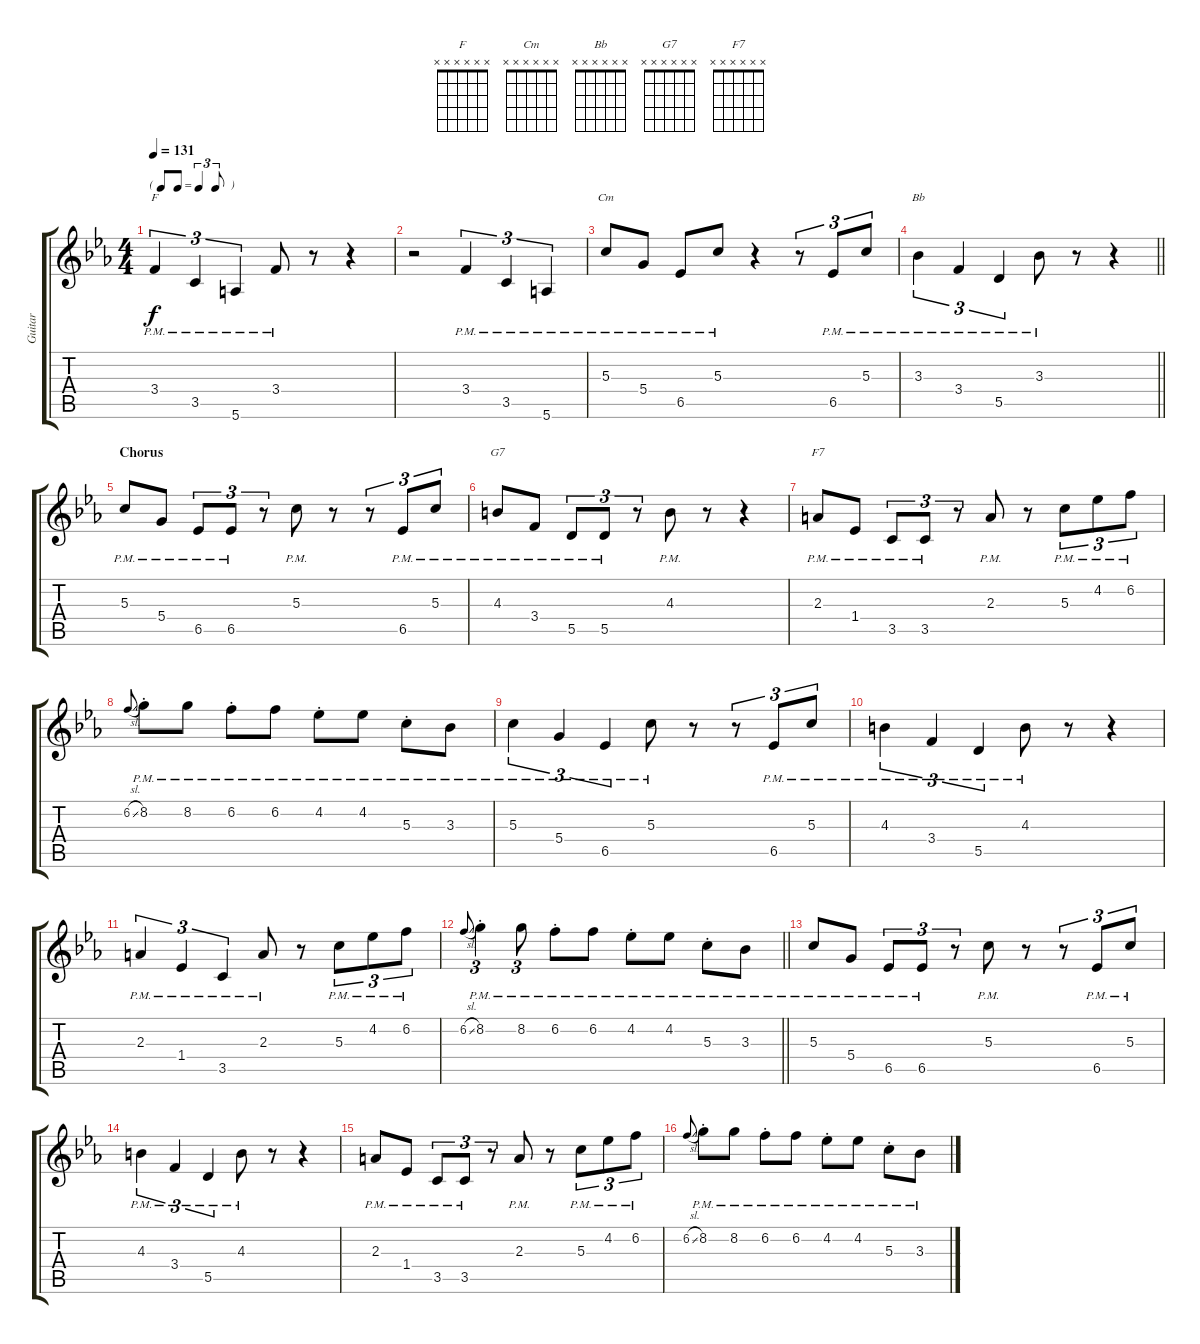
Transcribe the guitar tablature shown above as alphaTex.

\track ("Guitar" "Guitar") {instrument electricguitarclean}
\staff {score tabs}
\tuning (E4 B3 G3 D3 A2 E2) {hide}
\chord ("F" x x x x x x)
\chord ("Cm" x x x x x x)
\chord ("Bb" x x x x x x)
\chord ("G7" x x x x x x)
\chord ("F7" x x x x x x)
\ts (4 4)
\tf triplet8th
\tempo 131
\clef g2
\ks cminor
3.4{pm}.4{tu (3 2) ch "F" dy f} 3.5{pm}.4{tu (3 2)} 5.6{pm}.4{tu (3 2)} 3.4{pm}.8 r.8 r.4 |
r.2 3.4{pm}.4{tu (3 2)} 3.5{pm}.4{tu (3 2)} 5.6{pm}.4{tu (3 2)} |
5.3{pm}.8{ch "Cm"} 5.4{pm}.8 6.5{pm}.8 5.3{pm}.8 r.4 r.8{tu (3 2)} 6.5{pm}.8{tu (3 2)} 5.3{pm}.8{tu (3 2)} |
\barLineRight lightlight
3.3{pm}.4{tu (3 2) ch "Bb"} 3.4{pm}.4{tu (3 2)} 5.5{pm}.4{tu (3 2)} 3.3{pm}.8 r.8 r.4 |
\section ("" "Chorus")
5.3{pm}.8 5.4{pm}.8 6.5{pm}.8{tu (3 2)} 6.5{pm}.8{tu (3 2)} r.8{tu (3 2)} 5.3{pm}.8 r.8 r.8{tu (3 2)} 6.5{pm}.8{tu (3 2)} 5.3{pm}.8{tu (3 2)} |
4.3{pm}.8{ch "G7"} 3.4{pm}.8 5.5{pm}.8{tu (3 2)} 5.5{pm}.8{tu (3 2)} r.8{tu (3 2)} 4.3{pm}.8 r.8 r.4 |
2.3{pm}.8{ch "F7"} 1.4{pm}.8 3.5{pm}.8{tu (3 2)} 3.5{pm}.8{tu (3 2)} r.8{tu (3 2)} 2.3{pm}.8 r.8 5.3{pm}.8{tu (3 2)} 4.2{pm}.8{tu (3 2)} 6.2{pm}.8{tu (3 2)} |
6.2{sl}.8{gr onbeat} 8.2{pm st}.8 8.2{pm}.8 6.2{pm st}.8 6.2{pm}.8 4.2{pm st}.8 4.2{pm}.8 5.3{pm st}.8 3.3{pm}.8 |
5.3{pm}.4{tu (3 2)} 5.4{pm}.4{tu (3 2)} 6.5{pm}.4{tu (3 2)} 5.3{pm}.8 r.8 r.8{tu (3 2)} 6.5{pm}.8{tu (3 2)} 5.3{pm}.8{tu (3 2)} |
4.3{pm}.4{tu (3 2)} 3.4{pm}.4{tu (3 2)} 5.5{pm}.4{tu (3 2)} 4.3{pm}.8 r.8 r.4 |
2.3{pm}.4{tu (3 2)} 1.4{pm}.4{tu (3 2)} 3.5{pm}.4{tu (3 2)} 2.3{pm}.8 r.8 5.3{pm}.8{tu (3 2)} 4.2{pm}.8{tu (3 2)} 6.2{pm}.8{tu (3 2)} |
\barLineRight lightlight
6.2{sl}.8{gr onbeat} 8.2{pm st}.4{tu (3 2)} 8.2{pm}.8{tu (3 2)} 6.2{pm st}.8 6.2{pm}.8 4.2{pm st}.8 4.2{pm}.8 5.3{pm st}.8 3.3{pm}.8 |
5.3{pm}.8 5.4{pm}.8 6.5{pm}.8{tu (3 2)} 6.5{pm}.8{tu (3 2)} r.8{tu (3 2)} 5.3{pm}.8 r.8 r.8{tu (3 2)} 6.5{pm}.8{tu (3 2)} 5.3{pm}.8{tu (3 2)} |
4.3{pm}.4{tu (3 2)} 3.4{pm}.4{tu (3 2)} 5.5{pm}.4{tu (3 2)} 4.3{pm}.8 r.8 r.4 |
2.3{pm}.8 1.4{pm}.8 3.5{pm}.8{tu (3 2)} 3.5{pm}.8{tu (3 2)} r.8{tu (3 2)} 2.3{pm}.8 r.8 5.3{pm}.8{tu (3 2)} 4.2{pm}.8{tu (3 2)} 6.2{pm}.8{tu (3 2)} |
6.2{sl}.8{gr onbeat} 8.2{pm st}.8 8.2{pm}.8 6.2{pm st}.8 6.2{pm}.8 4.2{pm st}.8 4.2{pm}.8 5.3{pm st}.8 3.3{pm}.8
